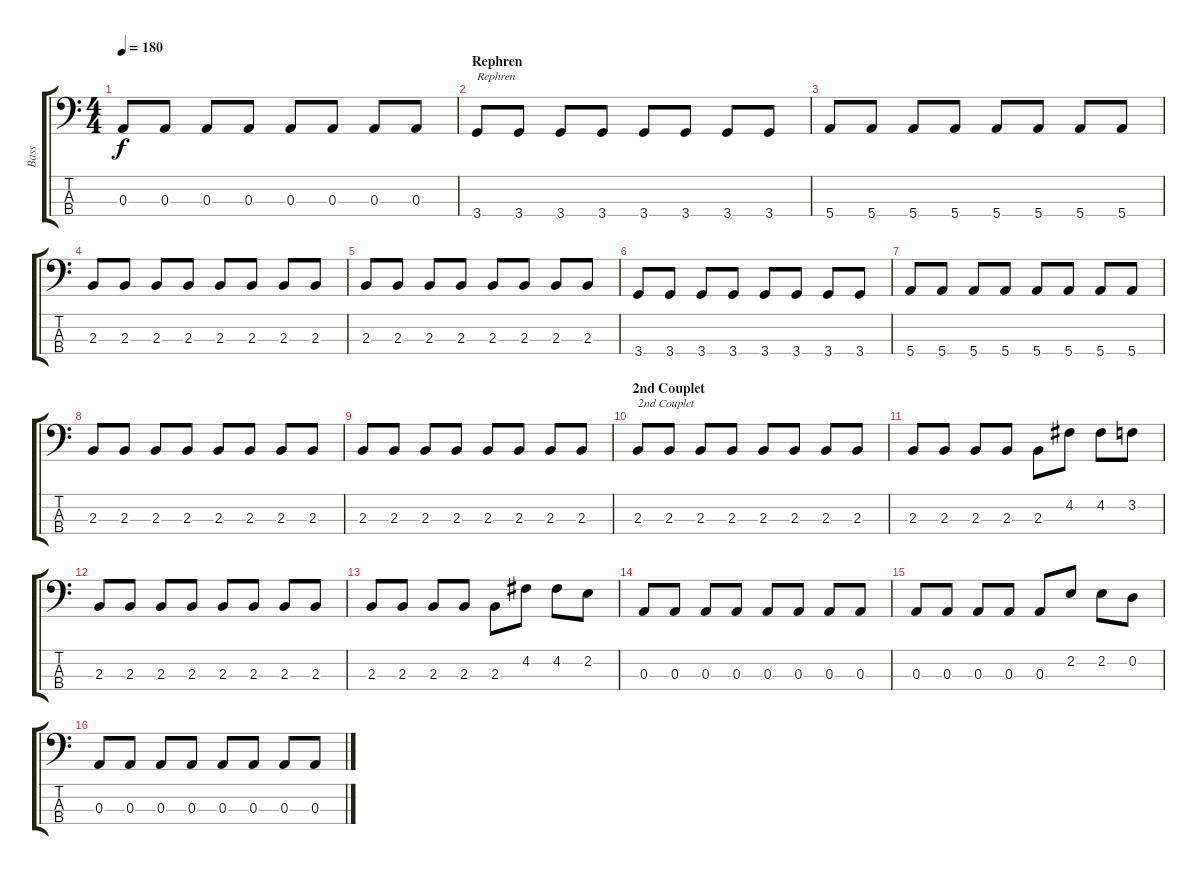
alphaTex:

\track ("Bass" "Bass") {instrument electricbasspick}
\staff {score tabs}
\tuning (G2 D2 A1 E1) {hide}
\ts (4 4)
\tempo 180
\clef f4
\ks c
0.3.8{dy f} 0.3.8 0.3.8 0.3.8 0.3.8 0.3.8 0.3.8 0.3.8 |
\section ("" "Rephren")
3.4.8{txt "Rephren"} 3.4.8 3.4.8 3.4.8 3.4.8 3.4.8 3.4.8 3.4.8 |
5.4.8 5.4.8 5.4.8 5.4.8 5.4.8 5.4.8 5.4.8 5.4.8 |
2.3.8 2.3.8 2.3.8 2.3.8 2.3.8 2.3.8 2.3.8 2.3.8 |
2.3.8 2.3.8 2.3.8 2.3.8 2.3.8 2.3.8 2.3.8 2.3.8 |
3.4.8 3.4.8 3.4.8 3.4.8 3.4.8 3.4.8 3.4.8 3.4.8 |
5.4.8 5.4.8 5.4.8 5.4.8 5.4.8 5.4.8 5.4.8 5.4.8 |
2.3.8 2.3.8 2.3.8 2.3.8 2.3.8 2.3.8 2.3.8 2.3.8 |
2.3.8 2.3.8 2.3.8 2.3.8 2.3.8 2.3.8 2.3.8 2.3.8 |
\section ("" "2nd Couplet")
2.3.8{txt "2nd Couplet"} 2.3.8 2.3.8 2.3.8 2.3.8 2.3.8 2.3.8 2.3.8 |
2.3.8 2.3.8 2.3.8 2.3.8 2.3.8 4.2.8 4.2.8 3.2.8 |
2.3.8 2.3.8 2.3.8 2.3.8 2.3.8 2.3.8 2.3.8 2.3.8 |
2.3.8 2.3.8 2.3.8 2.3.8 2.3.8 4.2.8 4.2.8 2.2.8 |
0.3.8 0.3.8 0.3.8 0.3.8 0.3.8 0.3.8 0.3.8 0.3.8 |
0.3.8 0.3.8 0.3.8 0.3.8 0.3.8 2.2.8 2.2.8 0.2.8 |
0.3.8 0.3.8 0.3.8 0.3.8 0.3.8 0.3.8 0.3.8 0.3.8
